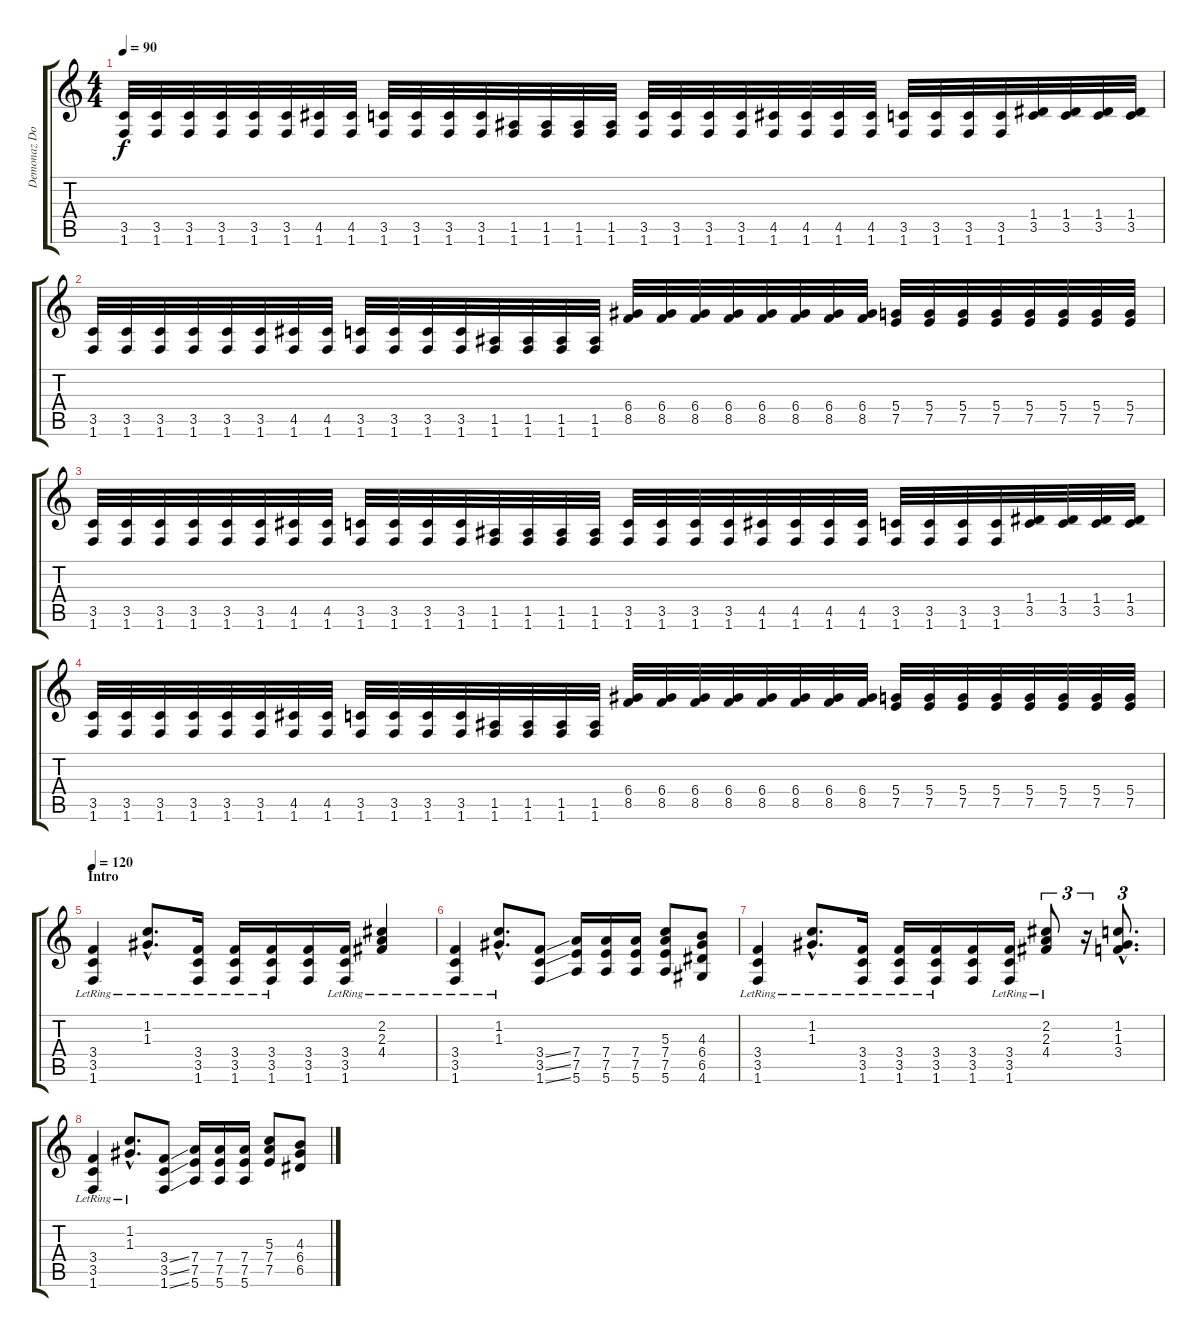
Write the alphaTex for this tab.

\track ("Demonaz Doom Occulta" "Demonaz Do") {instrument distortionguitar}
\staff {score tabs}
\tuning (E4 B3 G3 D3 A2 E2) {hide}
\ts (4 4)
\tempo 90
\clef g2
\ks c
(3.5 1.6).32{dy f} (3.5 1.6).32 (3.5 1.6).32 (3.5 1.6).32 (3.5 1.6).32 (3.5 1.6).32 (4.5 1.6).32 (4.5 1.6).32 (3.5 1.6).32 (3.5 1.6).32 (3.5 1.6).32 (3.5 1.6).32 (1.5 1.6).32 (1.5 1.6).32 (1.5 1.6).32 (1.5 1.6).32 (3.5 1.6).32 (3.5 1.6).32 (3.5 1.6).32 (3.5 1.6).32 (4.5 1.6).32 (4.5 1.6).32 (4.5 1.6).32 (4.5 1.6).32 (3.5 1.6).32 (3.5 1.6).32 (3.5 1.6).32 (3.5 1.6).32 (1.4 3.5).32 (1.4 3.5).32 (1.4 3.5).32 (1.4 3.5).32 |
(3.5 1.6).32 (3.5 1.6).32 (3.5 1.6).32 (3.5 1.6).32 (3.5 1.6).32 (3.5 1.6).32 (4.5 1.6).32 (4.5 1.6).32 (3.5 1.6).32 (3.5 1.6).32 (3.5 1.6).32 (3.5 1.6).32 (1.5 1.6).32 (1.5 1.6).32 (1.5 1.6).32 (1.5 1.6).32 (6.4 8.5).32 (6.4 8.5).32 (6.4 8.5).32 (6.4 8.5).32 (6.4 8.5).32 (6.4 8.5).32 (6.4 8.5).32 (6.4 8.5).32 (5.4 7.5).32 (5.4 7.5).32 (5.4 7.5).32 (5.4 7.5).32 (5.4 7.5).32 (5.4 7.5).32 (5.4 7.5).32 (5.4 7.5).32 |
(3.5 1.6).32 (3.5 1.6).32 (3.5 1.6).32 (3.5 1.6).32 (3.5 1.6).32 (3.5 1.6).32 (4.5 1.6).32 (4.5 1.6).32 (3.5 1.6).32 (3.5 1.6).32 (3.5 1.6).32 (3.5 1.6).32 (1.5 1.6).32 (1.5 1.6).32 (1.5 1.6).32 (1.5 1.6).32 (3.5 1.6).32 (3.5 1.6).32 (3.5 1.6).32 (3.5 1.6).32 (4.5 1.6).32 (4.5 1.6).32 (4.5 1.6).32 (4.5 1.6).32 (3.5 1.6).32 (3.5 1.6).32 (3.5 1.6).32 (3.5 1.6).32 (1.4 3.5).32 (1.4 3.5).32 (1.4 3.5).32 (1.4 3.5).32 |
(3.5 1.6).32 (3.5 1.6).32 (3.5 1.6).32 (3.5 1.6).32 (3.5 1.6).32 (3.5 1.6).32 (4.5 1.6).32 (4.5 1.6).32 (3.5 1.6).32 (3.5 1.6).32 (3.5 1.6).32 (3.5 1.6).32 (1.5 1.6).32 (1.5 1.6).32 (1.5 1.6).32 (1.5 1.6).32 (6.4 8.5).32 (6.4 8.5).32 (6.4 8.5).32 (6.4 8.5).32 (6.4 8.5).32 (6.4 8.5).32 (6.4 8.5).32 (6.4 8.5).32 (5.4 7.5).32 (5.4 7.5).32 (5.4 7.5).32 (5.4 7.5).32 (5.4 7.5).32 (5.4 7.5).32 (5.4 7.5).32 (5.4 7.5).32 |
\section ("" "Intro")
\tempo 120
(3.4{lr} 3.5{lr} 1.6{lr}).4 (1.2{hac lr} 1.3{hac lr}).8{d} (3.4{lr} 3.5{lr} 1.6{lr}).16 (3.4{lr} 3.5{lr} 1.6{lr}).16 (3.4{lr} 3.5{lr} 1.6{lr}).16 (3.4 3.5 1.6).16 (3.4{lr} 3.5{lr} 1.6{lr}).16 (2.2 2.3 4.4{lr}).4 |
(3.4{lr} 3.5{lr} 1.6{lr}).4 (1.2{hac lr} 1.3{hac lr}).8{d} (3.4{ss} 3.5{ss} 1.6{ss}).8 (7.4 7.5 5.6).16 (7.4 7.5 5.6).16 (7.4 7.5 5.6).16 (5.3 7.4 7.5 5.6).8 (4.3 6.4 6.5 4.6).8 |
(3.4{lr} 3.5{lr} 1.6{lr}).4 (1.2{hac lr} 1.3{hac lr}).8{d} (3.4{lr} 3.5{lr} 1.6{lr}).16 (3.4{lr} 3.5{lr} 1.6{lr}).16 (3.4{lr} 3.5{lr} 1.6{lr}).16 (3.4 3.5 1.6).16 (3.4{lr} 3.5{lr} 1.6{lr}).16 (2.2{lr} 2.3{lr} 4.4).8{tu (3 2)} r.16{tu (3 2)} (1.2{hac} 1.3{hac} 3.4{hac}).8{d tu (3 2)} |
(3.4{lr} 3.5{lr} 1.6{lr}).4 (1.2{hac lr} 1.3{hac lr}).8{d} (3.4{ss} 3.5{ss} 1.6{ss}).8 (7.4 7.5 5.6).16 (7.4 7.5 5.6).16 (7.4 7.5 5.6).16 (5.3 7.4 7.5).8 (4.3 6.4 6.5).8
